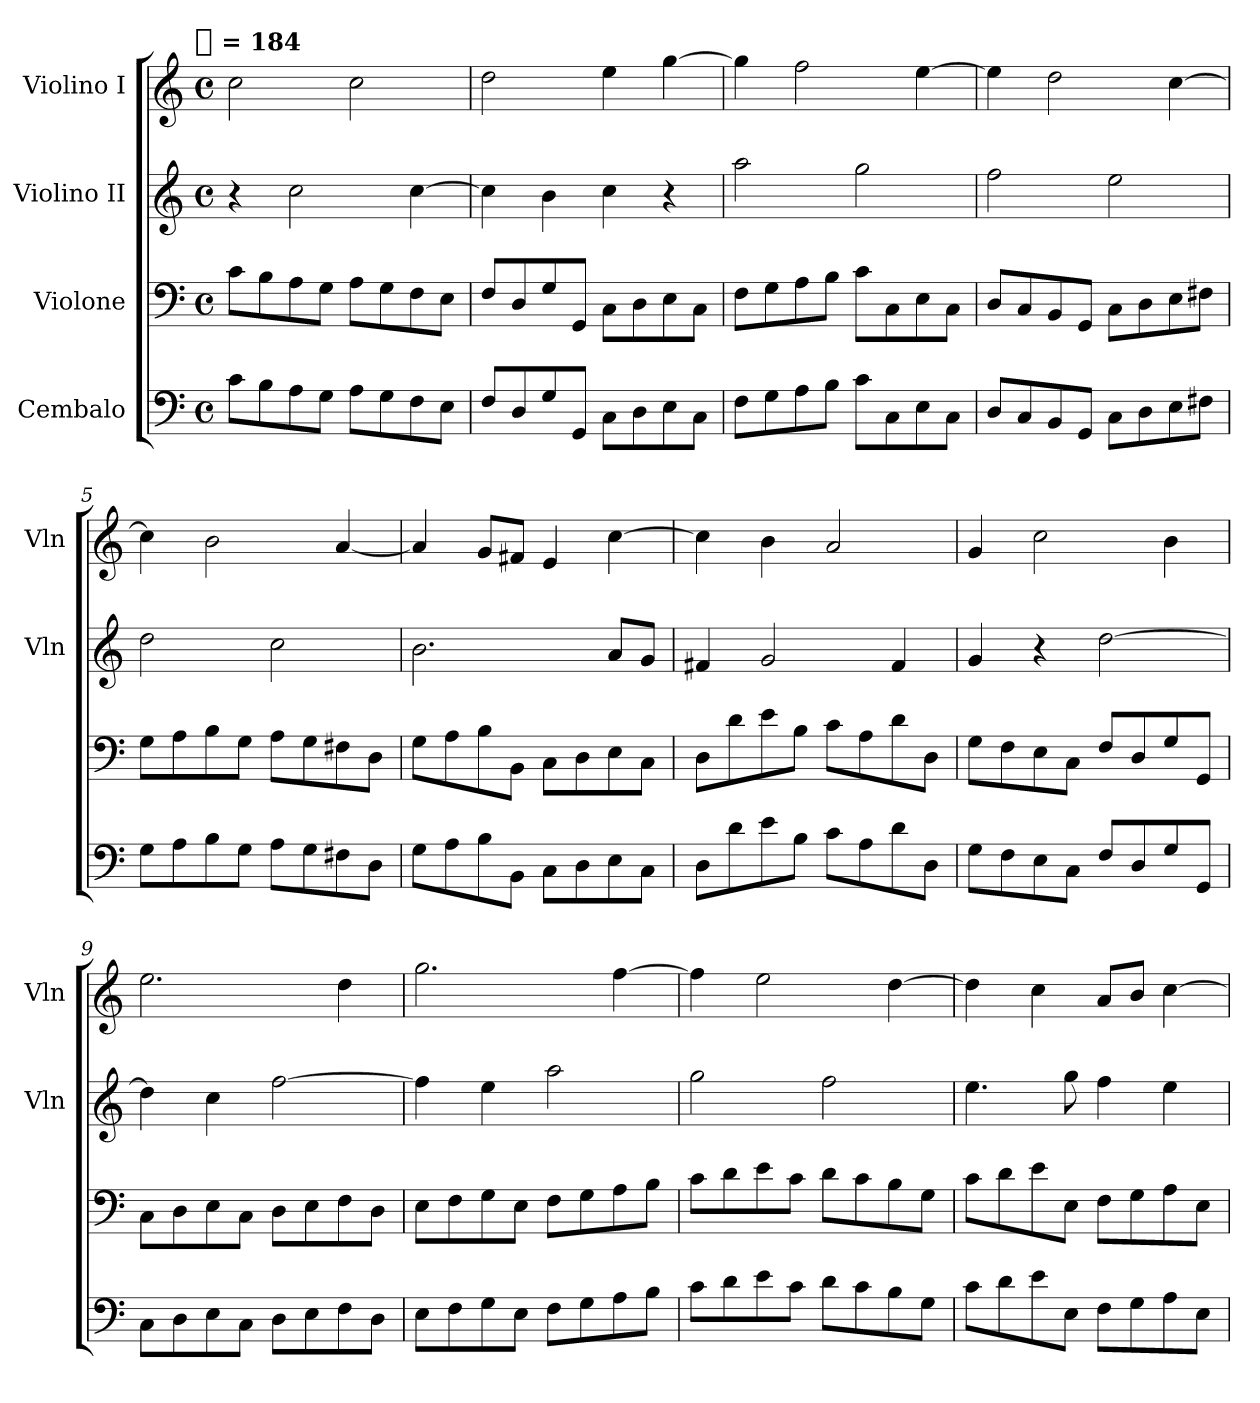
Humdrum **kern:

**kern	**kern	**kern	**kern
*part4	*part3	*part2	*part1
*staff4	*staff3	*staff2	*staff1
*I"Cembalo	*I"Violone	*I"Violino II	*I"Violino I
*	*	*I'Vln	*I'Vln
*clefF4	*clefF4	*clefG2	*clefG2
*k[]	*k[]	*k[]	*k[]
!!LO:TX:omd:t=[quarter] = 184
*M4/4	*M4/4	*M4/4	*M4/4
*met(c)	*met(c)	*met(c)	*met(c)
*MM184	*MM184	*MM184	*MM184
=1	=1	=1	=1
8cL	8cL	4r	2cc
8B	8B	.	.
8A	8A	2cc	.
8GJ	8GJ	.	.
8AL	8AL	.	2cc
8G	8G	.	.
8F	8F	[4cc	.
8EJ	8EJ	.	.
=2	=2	=2	=2
8FL	8FL	4cc]	2dd
8D	8D	.	.
8G	8G	4b	.
8GGJ	8GGJ	.	.
8CL	8CL	4cc	4ee
8D	8D	.	.
8E	8E	4r	[4gg
8CJ	8CJ	.	.
=3	=3	=3	=3
8FL	8FL	2aa	4gg]
8G	8G	.	.
8A	8A	.	2ff
8BJ	8BJ	.	.
8cL	8cL	2gg	.
8C	8C	.	.
8E	8E	.	[4ee
8CJ	8CJ	.	.
=4	=4	=4	=4
8DL	8DL	2ff	4ee]
8C	8C	.	.
8BB	8BB	.	2dd
8GGJ	8GGJ	.	.
8CL	8CL	2ee	.
8D	8D	.	.
8E	8E	.	[4cc
8F#XJ	8F#XJ	.	.
=5	=5	=5	=5
8GL	8GL	2dd	4cc]
8A	8A	.	.
8B	8B	.	2b
8GJ	8GJ	.	.
8AL	8AL	2cc	.
8G	8G	.	.
8F#X	8F#X	.	[4a
8DJ	8DJ	.	.
=6	=6	=6	=6
8GL	8GL	2.b	4a]
8A	8A	.	.
8B	8B	.	8gL
8BBJ	8BBJ	.	8f#XJ
8CL	8CL	.	4e
8D	8D	.	.
8E	8E	8aL	[4cc
8CJ	8CJ	8gJ	.
=7	=7	=7	=7
8DL	8DL	4f#X	4cc]
8d	8d	.	.
8e	8e	2g	4b
8BJ	8BJ	.	.
8cL	8cL	.	2a
8A	8A	.	.
8d	8d	4f#	.
8DJ	8DJ	.	.
=8	=8	=8	=8
8GL	8GL	4g	4g
8F	8F	.	.
8E	8E	4r	2cc
8CJ	8CJ	.	.
8FL	8FL	[2dd	.
8D	8D	.	.
8G	8G	.	4b
8GGJ	8GGJ	.	.
=9	=9	=9	=9
8CL	8CL	4dd]	2.ee
8D	8D	.	.
8E	8E	4cc	.
8CJ	8CJ	.	.
8DL	8DL	[2ff	.
8E	8E	.	.
8F	8F	.	4dd
8DJ	8DJ	.	.
=10	=10	=10	=10
8EL	8EL	4ff]	2.gg
8F	8F	.	.
8G	8G	4ee	.
8EJ	8EJ	.	.
8FL	8FL	2aa	.
8G	8G	.	.
8A	8A	.	[4ff
8BJ	8BJ	.	.
=11	=11	=11	=11
8cL	8cL	2gg	4ff]
8d	8d	.	.
8e	8e	.	2ee
8cJ	8cJ	.	.
8dL	8dL	2ff	.
8c	8c	.	.
8B	8B	.	[4dd
8GJ	8GJ	.	.
=12	=12	=12	=12
8cL	8cL	4.ee	4dd]
8d	8d	.	.
8e	8e	.	4cc
8EJ	8EJ	8gg	.
8FL	8FL	4ff	8aL
8G	8G	.	8bJ
8A	8A	4ee	[4cc
8EJ	8EJ	.	.
=	=	=	=
*-	*-	*-	*-
